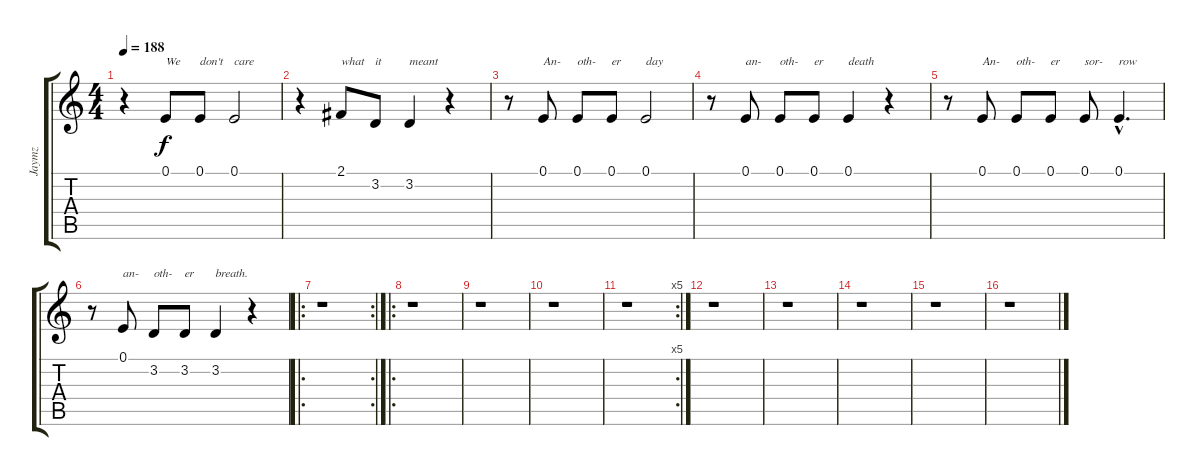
\track ("Jaymz" "Jaymz") {instrument brasssection}
\staff {score tabs}
\tuning (E4 B3 G3 D3 A2 E2) {hide}
\ts (4 4)
\tempo 188
\clef g2
\ks c
r.4{dy f} 0.1.8{txt "We "} 0.1.8{txt "don't "} 0.1.2{txt "care"} |
r.4 2.1.8{txt "what "} 3.2.8{txt "it "} 3.2.4{txt "meant"} r.4 |
r.8 0.1.8{txt "An-"} 0.1.8{txt "oth-"} 0.1.8{txt "er"} 0.1.2{txt "day"} |
r.8 0.1.8{txt "an-"} 0.1.8{txt "oth-"} 0.1.8{txt "er"} 0.1.4{txt "death"} r.4 |
r.8 0.1.8{txt "An-"} 0.1.8{txt "oth-"} 0.1.8{txt "er"} 0.1.8{txt "sor-"} 0.1{hac}.4{d txt "row"} |
r.8 0.1.8{txt "an-"} 3.2.8{txt "oth-"} 3.2.8{txt "er"} 3.2.4{txt "breath."} r.4 |
\ro
\rc 2
r.1 |
\ro
r.1 |
r.1 |
r.1 |
\rc 5
r.1 |
r.1 |
r.1 |
r.1 |
r.1 |
r.1
